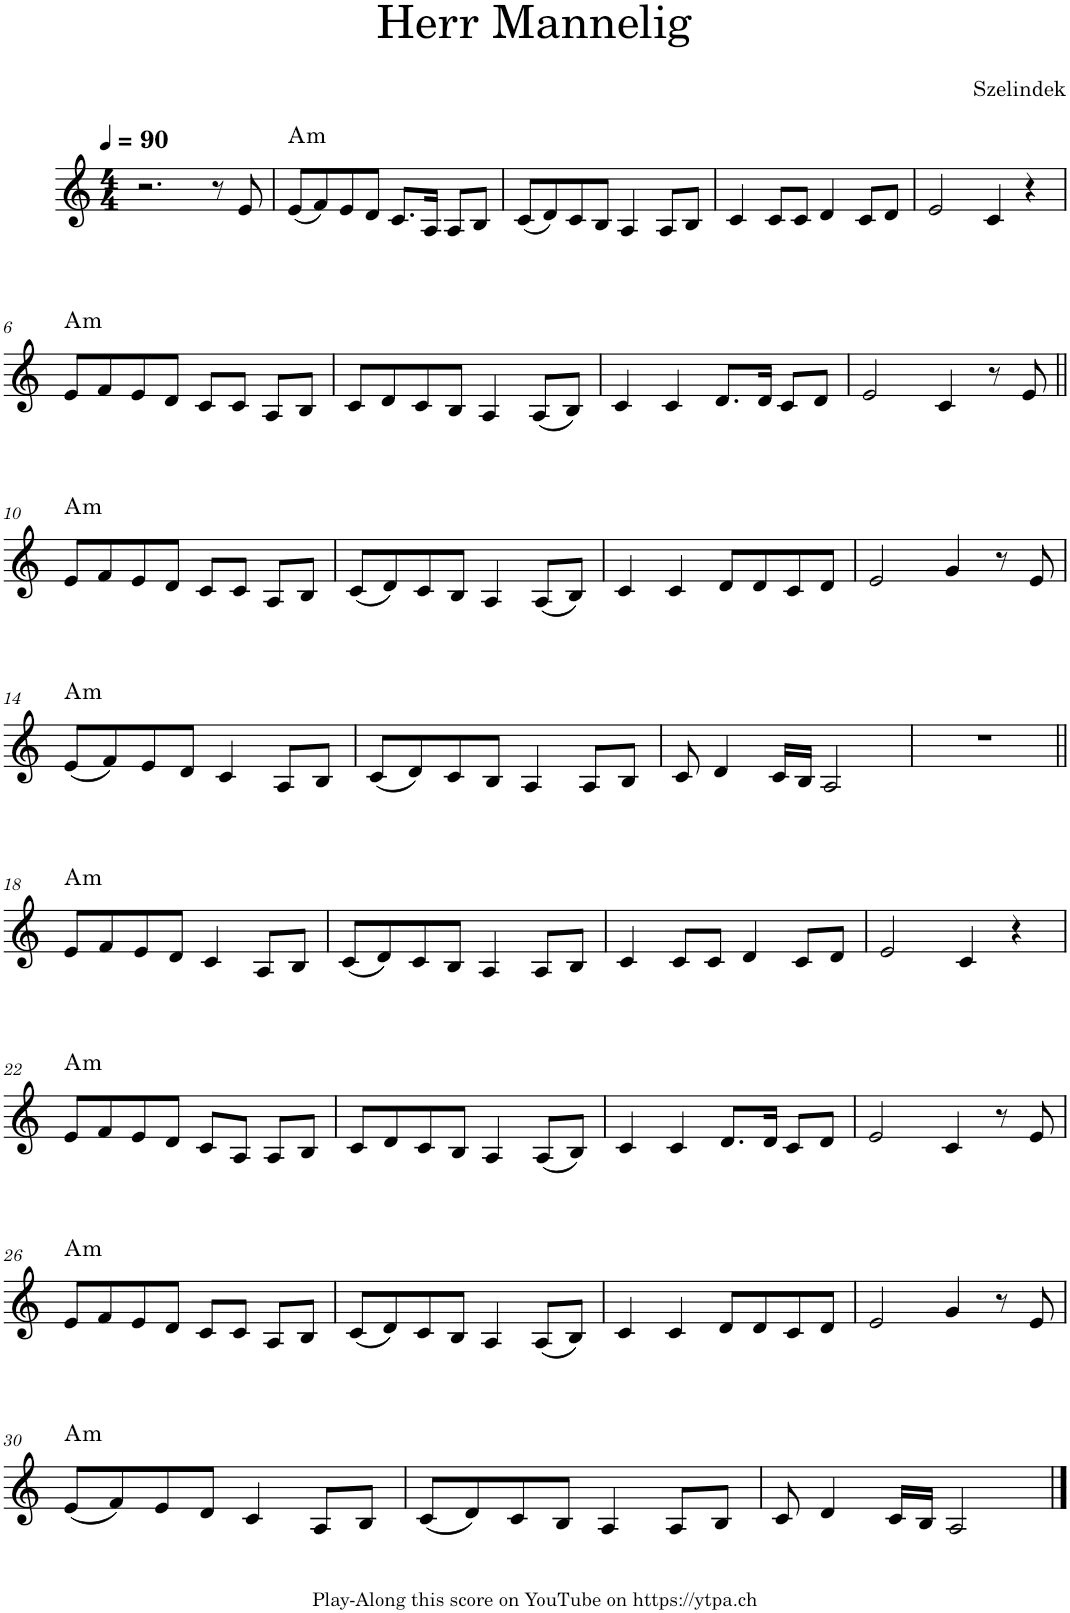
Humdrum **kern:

**kern	**harte
*part1	*part1
*staff1	*
*I"Piano	*
*I'Pno.	*
*clefG2	*
*k[]	*
*M4/4	*
*MM90	*
=1	=1
2.r	.
8r	.
8e/	.
=2	=2
!	!LO:H:kt=m
(8e/L	A:min
8f/)	.
8e/	.
8d/J	.
8.c/L	.
16A/Jk	.
8A/L	.
8B/J	.
=3	=3
(8c/L	.
8d/)	.
8c/	.
8B/J	.
4A/	.
8A/L	.
8B/J	.
=4	=4
4c/	.
8c/L	.
8c/J	.
4d/	.
8c/L	.
8d/J	.
=5	=5
2e/	.
4c/	.
4r	.
!!LO:LB:g=z
=6	=6
!	!LO:H:kt=m
8e/L	A:min
8f/	.
8e/	.
8d/J	.
8c/L	.
8c/J	.
8A/L	.
8B/J	.
=7	=7
8c/L	.
8d/	.
8c/	.
8B/J	.
4A/	.
(8A/L	.
8B/J)	.
=8	=8
4c/	.
4c/	.
8.d/L	.
16d/Jk	.
8c/L	.
8d/J	.
=9	=9
2e/	.
4c/	.
8r	.
8e/	.
!!LO:LB:g=z
=10||	=10||
!	!LO:H:kt=m
8e/L	A:min
8f/	.
8e/	.
8d/J	.
8c/L	.
8c/J	.
8A/L	.
8B/J	.
=11	=11
(8c/L	.
8d/)	.
8c/	.
8B/J	.
4A/	.
(8A/L	.
8B/J)	.
=12	=12
4c/	.
4c/	.
8d/L	.
8d/	.
8c/	.
8d/J	.
=13	=13
2e/	.
4g/	.
8r	.
8e/	.
!!LO:LB:g=z
=14	=14
!	!LO:H:kt=m
(8e/L	A:min
8f/)	.
8e/	.
8d/J	.
4c/	.
8A/L	.
8B/J	.
=15	=15
(8c/L	.
8d/)	.
8c/	.
8B/J	.
4A/	.
8A/L	.
8B/J	.
=16	=16
8c/	.
4d/	.
16c/LL	.
16B/JJ	.
2A/	.
=17	=17
1r	.
!!LO:LB:g=z
=18||	=18||
!	!LO:H:kt=m
8e/L	A:min
8f/	.
8e/	.
8d/J	.
4c/	.
8A/L	.
8B/J	.
=19	=19
(8c/L	.
8d/)	.
8c/	.
8B/J	.
4A/	.
8A/L	.
8B/J	.
=20	=20
4c/	.
8c/L	.
8c/J	.
4d/	.
8c/L	.
8d/J	.
=21	=21
2e/	.
4c/	.
4r	.
!!LO:LB:g=z
=22	=22
!	!LO:H:kt=m
8e/L	A:min
8f/	.
8e/	.
8d/J	.
8c/L	.
8A/J	.
8A/L	.
8B/J	.
=23	=23
8c/L	.
8d/	.
8c/	.
8B/J	.
4A/	.
(8A/L	.
8B/J)	.
=24	=24
4c/	.
4c/	.
8.d/L	.
16d/Jk	.
8c/L	.
8d/J	.
=25	=25
2e/	.
4c/	.
8r	.
8e/	.
!!LO:LB:g=z
=26	=26
!	!LO:H:kt=m
8e/L	A:min
8f/	.
8e/	.
8d/J	.
8c/L	.
8c/J	.
8A/L	.
8B/J	.
=27	=27
(8c/L	.
8d/)	.
8c/	.
8B/J	.
4A/	.
(8A/L	.
8B/J)	.
=28	=28
4c/	.
4c/	.
8d/L	.
8d/	.
8c/	.
8d/J	.
=29	=29
2e/	.
4g/	.
8r	.
8e/	.
!!LO:LB:g=z
=30	=30
!	!LO:H:kt=m
(8e/L	A:min
8f/)	.
8e/	.
8d/J	.
4c/	.
8A/L	.
8B/J	.
=31	=31
(8c/L	.
8d/)	.
8c/	.
8B/J	.
4A/	.
8A/L	.
8B/J	.
=32	=32
8c/	.
4d/	.
16c/LL	.
16B/JJ	.
2A/	.
==	==
*-	*-
